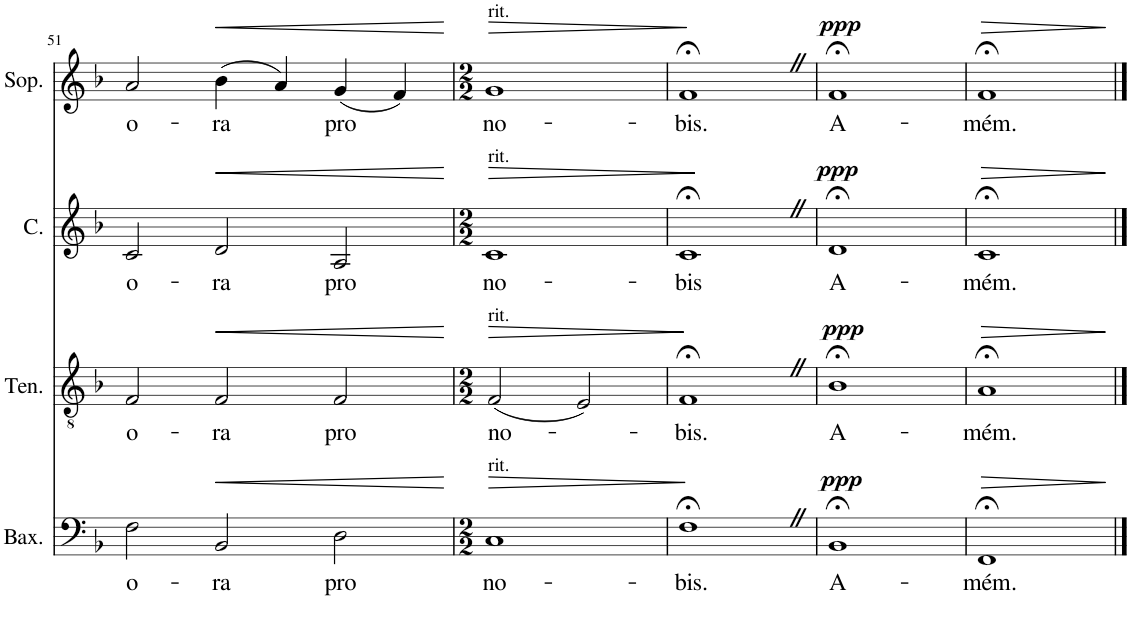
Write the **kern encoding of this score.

**kern	**text	**dynam	**kern	**text	**dynam	**kern	**text	**dynam	**kern	**text	**dynam
*part4	*part4	*part4	*part3	*part3	*part3	*part2	*part2	*part2	*part1	*part1	*part1
*staff4	*staff4	*staff4	*staff3	*staff3	*staff3	*staff2	*staff2	*staff2	*staff1	*staff1	*staff1
*I"Baixo	*	*	*I"Tenor	*	*	*I"Contralto	*	*	*I"Soprano	*	*
*I'Bax.	*	*	*I'Ten.	*	*	*I'C.	*	*	*I'Sop.	*	*
!!LO:PB:g=z
*clefF4	*	*	*clefGv2	*	*	*clefG2	*	*	*clefG2	*	*
*k[b-]	*	*	*k[b-]	*	*	*k[b-]	*	*	*k[b-]	*	*
*M3/2	*	*	*M3/2	*	*	*M3/2	*	*	*M3/2	*	*
=51	=51	=51	=51	=51	=51	=51	=51	=51	=51	=51	=51
!	!LO:LY:b	!	!	!LO:LY:b	!	!	!LO:LY:b	!	!	!LO:LY:b	!
2F\	o-	.	2F/	o-	.	2c/	o-	.	2a/	o-	.
!	!LO:LY:b	!LO:HP:b	!	!LO:LY:b	!LO:HP:b	!	!LO:LY:b	!LO:HP:b	!	!LO:LY:b	!LO:HP:b
2BB-/	-ra	<	2F/	-ra	<	2d/	-ra	<	(4b-\	-ra	<
.	.	.	.	.	.	.	.	.	4a/)	.	.
!	!LO:LY:b	!	!	!LO:LY:b	!	!	!LO:LY:b	!	!	!LO:LY:b	!
2D\	pro	.	2F/	pro	.	2A/	pro	.	(4g/	pro	.
.	.	.	.	.	.	.	.	.	4f/)	.	.
.	.	[	.	.	[	.	.	[	.	.	[
=52	=52	=52	=52	=52	=52	=52	=52	=52	=52	=52	=52
*M2/2	*	*	*M2/2	*	*	*M2/2	*	*	*M2/2	*	*
!	!	!	!	!	!	!	!	!	!LO:TX:a:t=rit.	!	!
!	!	!	!	!	!	!LO:TX:a:t=rit.	!	!	!	!	!
!	!	!	!LO:TX:a:t=rit.	!	!	!	!	!	!	!	!
!LO:TX:a:t=rit.	!	!	!	!	!	!	!	!	!	!	!
!	!LO:LY:b	!LO:HP:b	!	!LO:LY:b	!LO:HP:b	!	!LO:LY:b	!LO:HP:b	!	!LO:LY:b	!LO:HP:b
1C	no-	>	(2F/	no-	>	1c	no-	>	1g	no-	>
.	.	.	2E/)	.	.	.	.	.	.	.	.
.	.	]	.	.	]	.	.	]	.	.	]
=53	=53	=53	=53	=53	=53	=53	=53	=53	=53	=53	=53
!	!LO:LY:b	!	!	!LO:LY:b	!	!	!LO:LY:b	!	!	!LO:LY:b	!
1F;<Z	-bis.	.	1F;<Z	-bis.	.	1c;<Z	-bis	.	1f;<Z	-bis.	.
=54	=54	=54	=54	=54	=54	=54	=54	=54	=54	=54	=54
!	!LO:LY:b	!LO:DY:a	!	!LO:LY:b	!LO:DY:a	!	!LO:LY:b	!LO:DY:a	!	!LO:LY:b	!LO:DY:a
1BB-;<	A-	ppp	1B-;<	A-	ppp	1d;<	A-	ppp	1f;<	A-	ppp
=55	=55	=55	=55	=55	=55	=55	=55	=55	=55	=55	=55
!	!LO:LY:b	!LO:HP:b	!	!LO:LY:b	!LO:HP:b	!	!LO:LY:b	!LO:HP:b	!	!LO:LY:b	!LO:HP:b
1FF;<	-mém.	>	1A;<	-mém.	>	1c;<	-mém.	>	1f;<	-mém.	>
.	.	]	.	.	]	.	.	]	.	.	]
==	==	==	==	==	==	==	==	==	==	==	==
*-	*-	*-	*-	*-	*-	*-	*-	*-	*-	*-	*-
